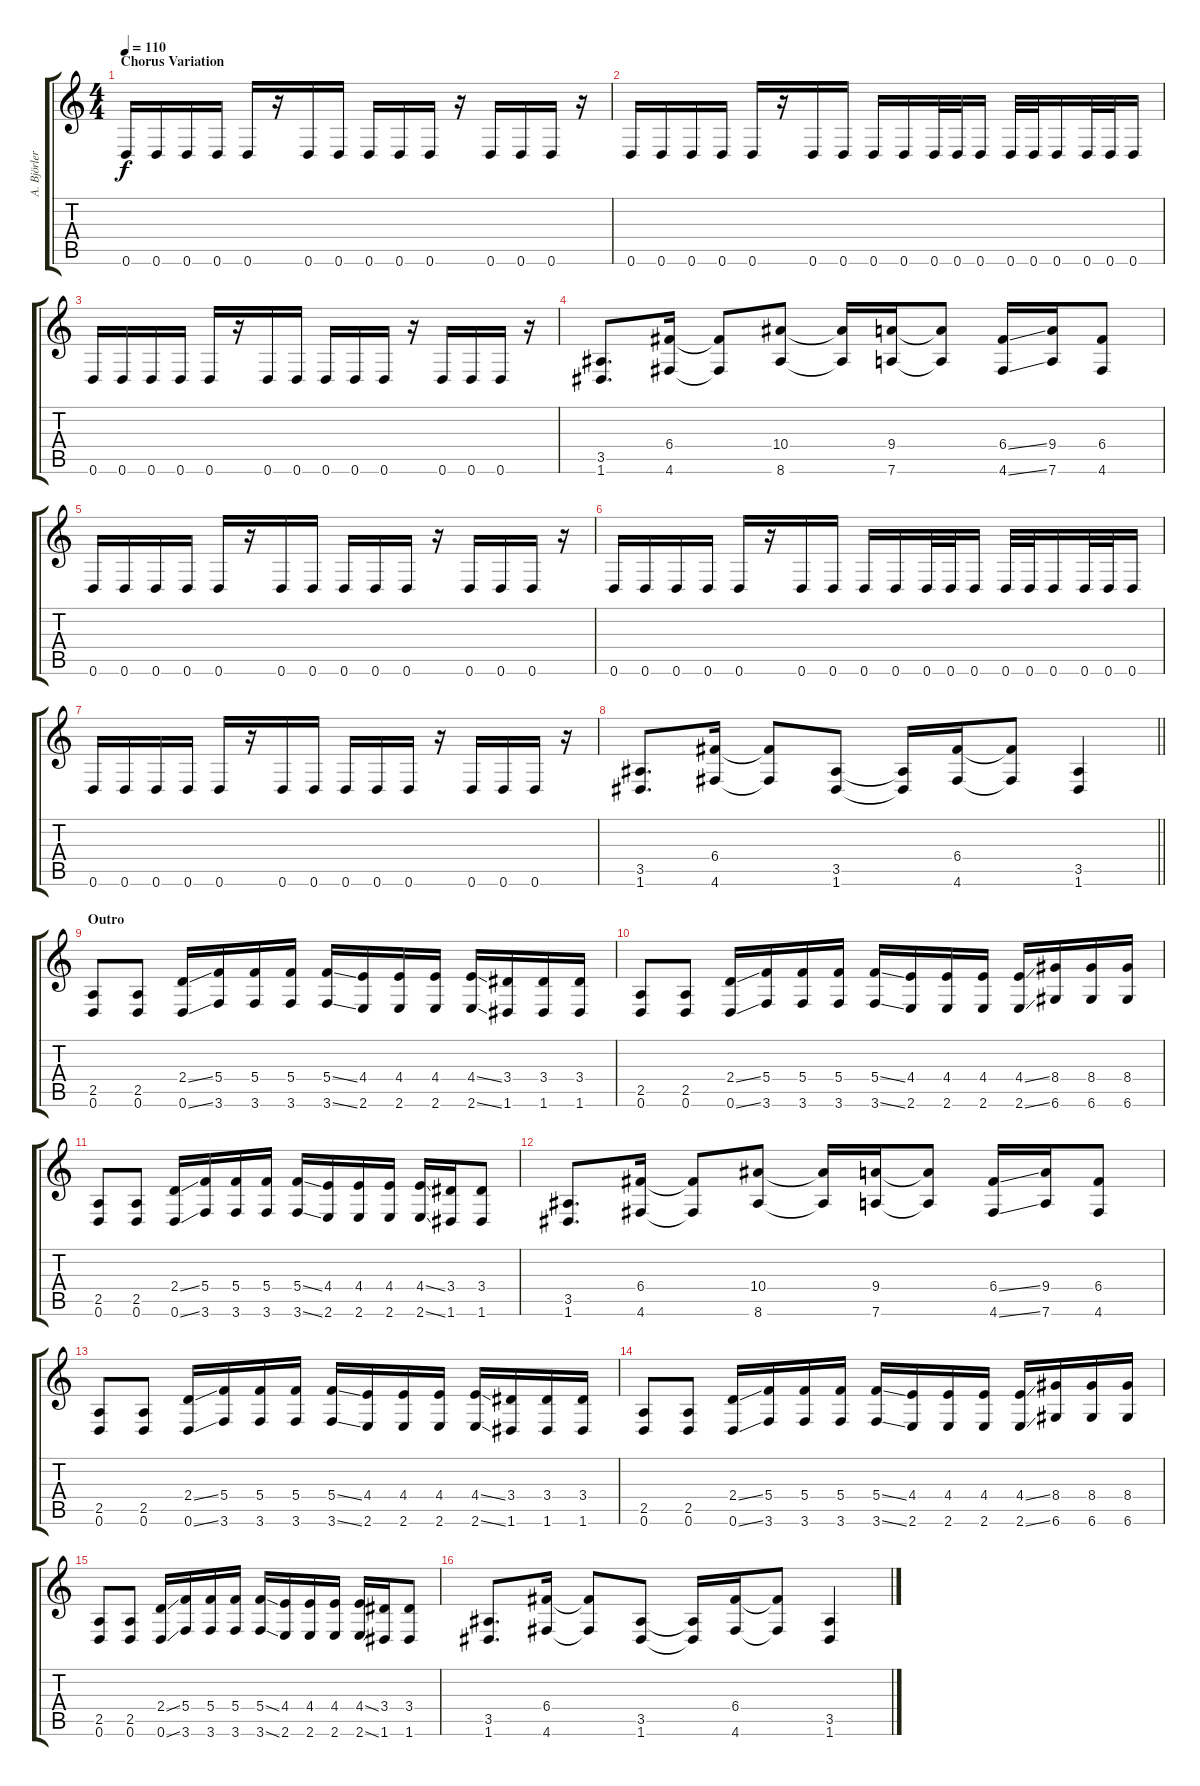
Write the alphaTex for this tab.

\track ("A. Björler" "A. Björler") {instrument distortionguitar}
\staff {score tabs}
\tuning (D4 A3 F3 C3 G2 D2) {hide}
\ts (4 4)
\section ("" "Chorus Variation")
\tempo 110
\clef g2
\ks c
0.6.16{dy f} 0.6.16 0.6.16 0.6.16 0.6.16 r.16 0.6.16 0.6.16 0.6.16 0.6.16 0.6.16 r.16 0.6.16 0.6.16 0.6.16 r.16 |
0.6.16 0.6.16 0.6.16 0.6.16 0.6.16 r.16 0.6.16 0.6.16 0.6.16 0.6.16 0.6.32 0.6.32 0.6.16 0.6.32 0.6.32 0.6.16 0.6.32 0.6.32 0.6.16 |
0.6.16 0.6.16 0.6.16 0.6.16 0.6.16 r.16 0.6.16 0.6.16 0.6.16 0.6.16 0.6.16 r.16 0.6.16 0.6.16 0.6.16 r.16 |
(3.5 1.6).8{d} (6.4 4.6).16 (6.4{t} 4.6{t}).8 (10.4 8.6).8 (10.4{t} 8.6{t}).16 (9.4 7.6).16 (9.4{t} 7.6{t}).8 (6.4{ss} 4.6{ss}).16 (9.4 7.6).16 (6.4 4.6).8 |
0.6.16 0.6.16 0.6.16 0.6.16 0.6.16 r.16 0.6.16 0.6.16 0.6.16 0.6.16 0.6.16 r.16 0.6.16 0.6.16 0.6.16 r.16 |
0.6.16 0.6.16 0.6.16 0.6.16 0.6.16 r.16 0.6.16 0.6.16 0.6.16 0.6.16 0.6.32 0.6.32 0.6.16 0.6.32 0.6.32 0.6.16 0.6.32 0.6.32 0.6.16 |
0.6.16 0.6.16 0.6.16 0.6.16 0.6.16 r.16 0.6.16 0.6.16 0.6.16 0.6.16 0.6.16 r.16 0.6.16 0.6.16 0.6.16 r.16 |
\barLineRight lightlight
(3.5 1.6).8{d} (6.4 4.6).16 (6.4{t} 4.6{t}).8 (3.5 1.6).8 (3.5{t} 1.6{t}).16 (6.4 4.6).16 (6.4{t} 4.6{t}).8 (3.5 1.6).4 |
\section ("" "Outro")
(2.5 0.6).8 (2.5 0.6).8 (2.4{ss} 0.6{ss}).16 (5.4 3.6).16 (5.4 3.6).16 (5.4 3.6).16 (5.4{ss} 3.6{ss}).16 (4.4 2.6).16 (4.4 2.6).16 (4.4 2.6).16 (4.4{ss} 2.6{ss}).16 (3.4 1.6).16 (3.4 1.6).16 (3.4 1.6).16 |
(2.5 0.6).8 (2.5 0.6).8 (2.4{ss} 0.6{ss}).16 (5.4 3.6).16 (5.4 3.6).16 (5.4 3.6).16 (5.4{ss} 3.6{ss}).16 (4.4 2.6).16 (4.4 2.6).16 (4.4 2.6).16 (4.4{ss} 2.6{ss}).16 (8.4 6.6).16 (8.4 6.6).16 (8.4 6.6).16 |
(2.5 0.6).8 (2.5 0.6).8 (2.4{ss} 0.6{ss}).16 (5.4 3.6).16 (5.4 3.6).16 (5.4 3.6).16 (5.4{ss} 3.6{ss}).16 (4.4 2.6).16 (4.4 2.6).16 (4.4 2.6).16 (4.4{ss} 2.6{ss}).16 (3.4 1.6).16 (3.4 1.6).8 |
(3.5 1.6).8{d} (6.4 4.6).16 (6.4{t} 4.6{t}).8 (10.4 8.6).8 (10.4{t} 8.6{t}).16 (9.4 7.6).16 (9.4{t} 7.6{t}).8 (6.4{ss} 4.6{ss}).16 (9.4 7.6).16 (6.4 4.6).8 |
(2.5 0.6).8 (2.5 0.6).8 (2.4{ss} 0.6{ss}).16 (5.4 3.6).16 (5.4 3.6).16 (5.4 3.6).16 (5.4{ss} 3.6{ss}).16 (4.4 2.6).16 (4.4 2.6).16 (4.4 2.6).16 (4.4{ss} 2.6{ss}).16 (3.4 1.6).16 (3.4 1.6).16 (3.4 1.6).16 |
(2.5 0.6).8 (2.5 0.6).8 (2.4{ss} 0.6{ss}).16 (5.4 3.6).16 (5.4 3.6).16 (5.4 3.6).16 (5.4{ss} 3.6{ss}).16 (4.4 2.6).16 (4.4 2.6).16 (4.4 2.6).16 (4.4{ss} 2.6{ss}).16 (8.4 6.6).16 (8.4 6.6).16 (8.4 6.6).16 |
(2.5 0.6).8{volume 0} (2.5 0.6).8 (2.4{ss} 0.6{ss}).16 (5.4 3.6).16 (5.4 3.6).16 (5.4 3.6).16 (5.4{ss} 3.6{ss}).16 (4.4 2.6).16 (4.4 2.6).16 (4.4 2.6).16 (4.4{ss} 2.6{ss}).16 (3.4 1.6).16 (3.4 1.6).8 |
(3.5 1.6).8{d} (6.4 4.6).16 (6.4{t} 4.6{t}).8 (3.5 1.6).8 (3.5{t} 1.6{t}).16 (6.4 4.6).16 (6.4{t} 4.6{t}).8 (3.5 1.6).4
